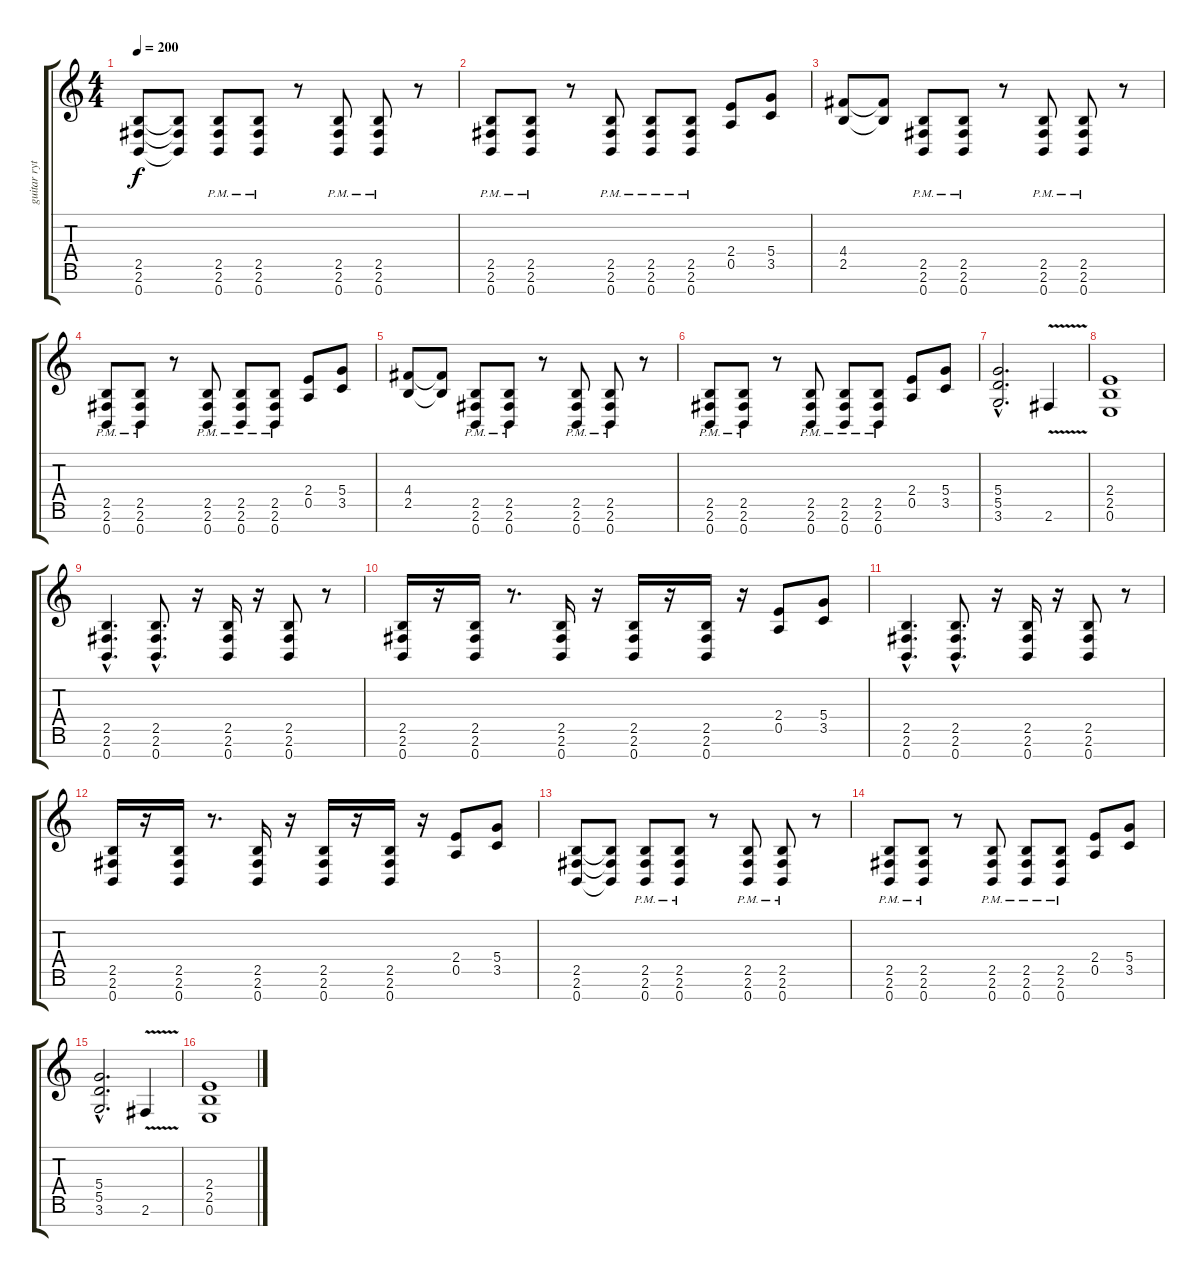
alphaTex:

\track ("guitar rythm 1" "guitar ryt") {instrument distortionguitar}
\staff {score tabs}
\tuning (E4 B3 G3 D3 A2 E2 B1) {hide}
\ts (4 4)
\tempo 200
\clef g2
\ks c
(2.5 2.6 0.7).8{dy f} (2.5{t} 2.6{t} 0.7{t}).8 (2.5{pm} 2.6{pm} 0.7).8 (2.5{pm} 2.6{pm} 0.7).8 r.8 (2.5{pm} 2.6{pm} 0.7).8 (2.5{pm} 2.6{pm} 0.7).8 r.8 |
(2.5{pm} 2.6{pm} 0.7).8 (2.5{pm} 2.6{pm} 0.7).8 r.8 (2.5{pm} 2.6{pm} 0.7).8 (2.5{pm} 2.6{pm} 0.7).8 (2.5{pm} 2.6{pm} 0.7).8 (2.4 0.5).8 (5.4 3.5).8 |
(4.4 2.5).8 (4.4{t} 2.5{t}).8 (2.5{pm} 2.6{pm} 0.7).8 (2.5{pm} 2.6{pm} 0.7).8 r.8 (2.5{pm} 2.6{pm} 0.7).8 (2.5{pm} 2.6{pm} 0.7).8 r.8 |
(2.5{pm} 2.6{pm} 0.7).8 (2.5{pm} 2.6{pm} 0.7).8 r.8 (2.5{pm} 2.6{pm} 0.7).8 (2.5{pm} 2.6{pm} 0.7).8 (2.5{pm} 2.6{pm} 0.7).8 (2.4 0.5).8 (5.4 3.5).8 |
(4.4 2.5).8 (4.4{t} 2.5{t}).8 (2.5{pm} 2.6{pm} 0.7).8 (2.5{pm} 2.6{pm} 0.7).8 r.8 (2.5{pm} 2.6{pm} 0.7).8 (2.5{pm} 2.6{pm} 0.7).8 r.8 |
(2.5{pm} 2.6{pm} 0.7).8 (2.5{pm} 2.6{pm} 0.7).8 r.8 (2.5{pm} 2.6{pm} 0.7).8 (2.5{pm} 2.6{pm} 0.7).8 (2.5{pm} 2.6{pm} 0.7).8 (2.4 0.5).8 (5.4 3.5).8 |
(5.4{hac} 5.5{hac} 3.6{hac}).2{d} 2.6{v}.4 |
(2.4 2.5 0.6).1 |
(2.5{hac} 2.6{hac} 0.7{hac}).4{d} (2.5{hac} 2.6{hac} 0.7{hac}).8{d} r.16 (2.5 2.6 0.7).16 r.16 (2.5 2.6 0.7).8 r.8 |
(2.5 2.6 0.7).16 r.16 (2.5 2.6 0.7).16 r.8{d} (2.5 2.6 0.7).16 r.16 (2.5 2.6 0.7).16 r.16 (2.5 2.6 0.7).16 r.16 (2.4 0.5).8 (5.4 3.5).8 |
(2.5{hac} 2.6{hac} 0.7{hac}).4{d} (2.5{hac} 2.6{hac} 0.7{hac}).8{d} r.16 (2.5 2.6 0.7).16 r.16 (2.5 2.6 0.7).8 r.8 |
(2.5 2.6 0.7).16 r.16 (2.5 2.6 0.7).16 r.8{d} (2.5 2.6 0.7).16 r.16 (2.5 2.6 0.7).16 r.16 (2.5 2.6 0.7).16 r.16 (2.4 0.5).8 (5.4 3.5).8 |
(2.5 2.6 0.7).8 (2.5{t} 2.6{t} 0.7{t}).8 (2.5{pm} 2.6{pm} 0.7).8 (2.5{pm} 2.6{pm} 0.7).8 r.8 (2.5{pm} 2.6{pm} 0.7).8 (2.5{pm} 2.6{pm} 0.7).8 r.8 |
(2.5{pm} 2.6{pm} 0.7).8 (2.5{pm} 2.6{pm} 0.7).8 r.8 (2.5{pm} 2.6{pm} 0.7).8 (2.5{pm} 2.6{pm} 0.7).8 (2.5{pm} 2.6{pm} 0.7).8 (2.4 0.5).8 (5.4 3.5).8 |
(5.4{hac} 5.5{hac} 3.6{hac}).2{d} 2.6{v}.4 |
(2.4 2.5 0.6).1
